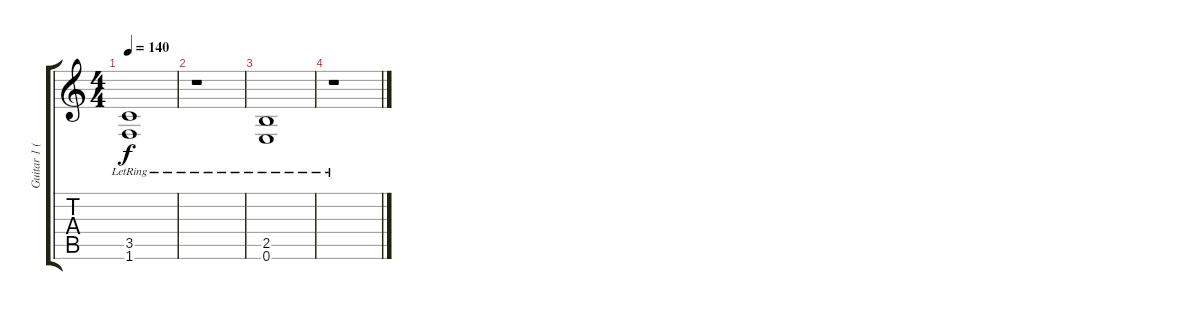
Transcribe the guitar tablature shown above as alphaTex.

\track ("Guitar 1 (Clean)" "Guitar 1 (") {instrument electricguitarclean}
\staff {score tabs}
\tuning (E4 B3 G3 D3 A2 E2) {hide}
\ts (4 4)
\tempo 140
\clef g2
\ks c
(3.5{lr} 1.6{lr}).1{dy f} |
r.1 |
(2.5{lr} 0.6{lr}).1 |
r.1
